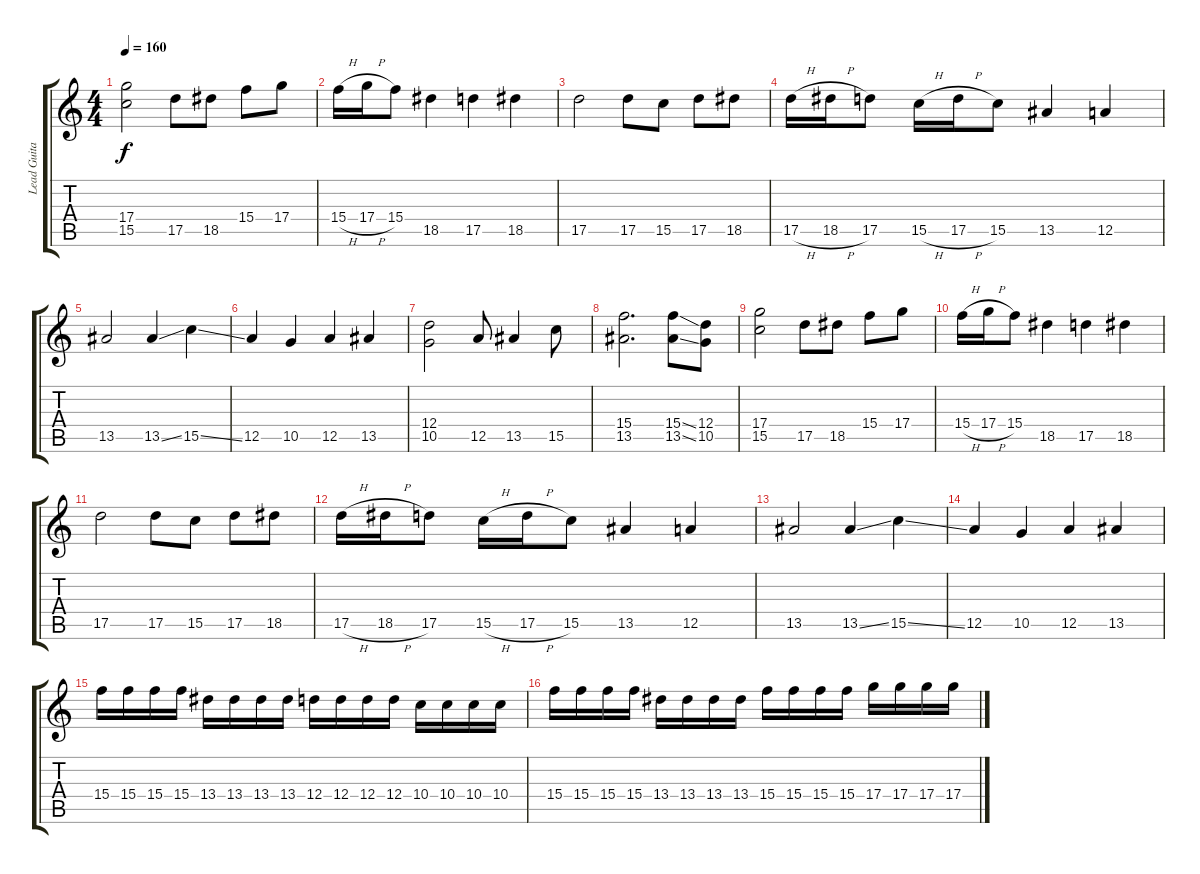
\track ("Lead Guitar" "Lead Guita") {instrument distortionguitar}
\staff {score tabs}
\tuning (E4 B3 G3 D3 A2 E2) {hide}
\ts (4 4)
\tempo 160
\clef g2
\ks c
(17.4 15.5).2{dy f} 17.5.8 18.5.8 15.4.8 17.4.8 |
15.4{h}.16 17.4{h}.16 15.4.8 18.5.4 17.5.4 18.5.4 |
17.5.2 17.5.8 15.5.8 17.5.8 18.5.8 |
17.5{h}.16 18.5{h}.16 17.5.8 15.5{h}.16 17.5{h}.16 15.5.8 13.5.4 12.5.4 |
13.5.2 13.5{ss}.4 15.5{ss}.4 |
12.5.4 10.5.4 12.5.4 13.5.4 |
(12.4 10.5).2 12.5.8 13.5.4 15.5.8 |
(15.4 13.5).2{d} (15.4{ss} 13.5{ss}).8 (12.4 10.5).8 |
(17.4 15.5).2 17.5.8 18.5.8 15.4.8 17.4.8 |
15.4{h}.16 17.4{h}.16 15.4.8 18.5.4 17.5.4 18.5.4 |
17.5.2 17.5.8 15.5.8 17.5.8 18.5.8 |
17.5{h}.16 18.5{h}.16 17.5.8 15.5{h}.16 17.5{h}.16 15.5.8 13.5.4 12.5.4 |
13.5.2 13.5{ss}.4 15.5{ss}.4 |
12.5.4 10.5.4 12.5.4 13.5.4 |
15.4.16 15.4.16 15.4.16 15.4.16 13.4.16 13.4.16 13.4.16 13.4.16 12.4.16 12.4.16 12.4.16 12.4.16 10.4.16 10.4.16 10.4.16 10.4.16 |
15.4.16 15.4.16 15.4.16 15.4.16 13.4.16 13.4.16 13.4.16 13.4.16 15.4.16 15.4.16 15.4.16 15.4.16 17.4.16 17.4.16 17.4.16 17.4.16
